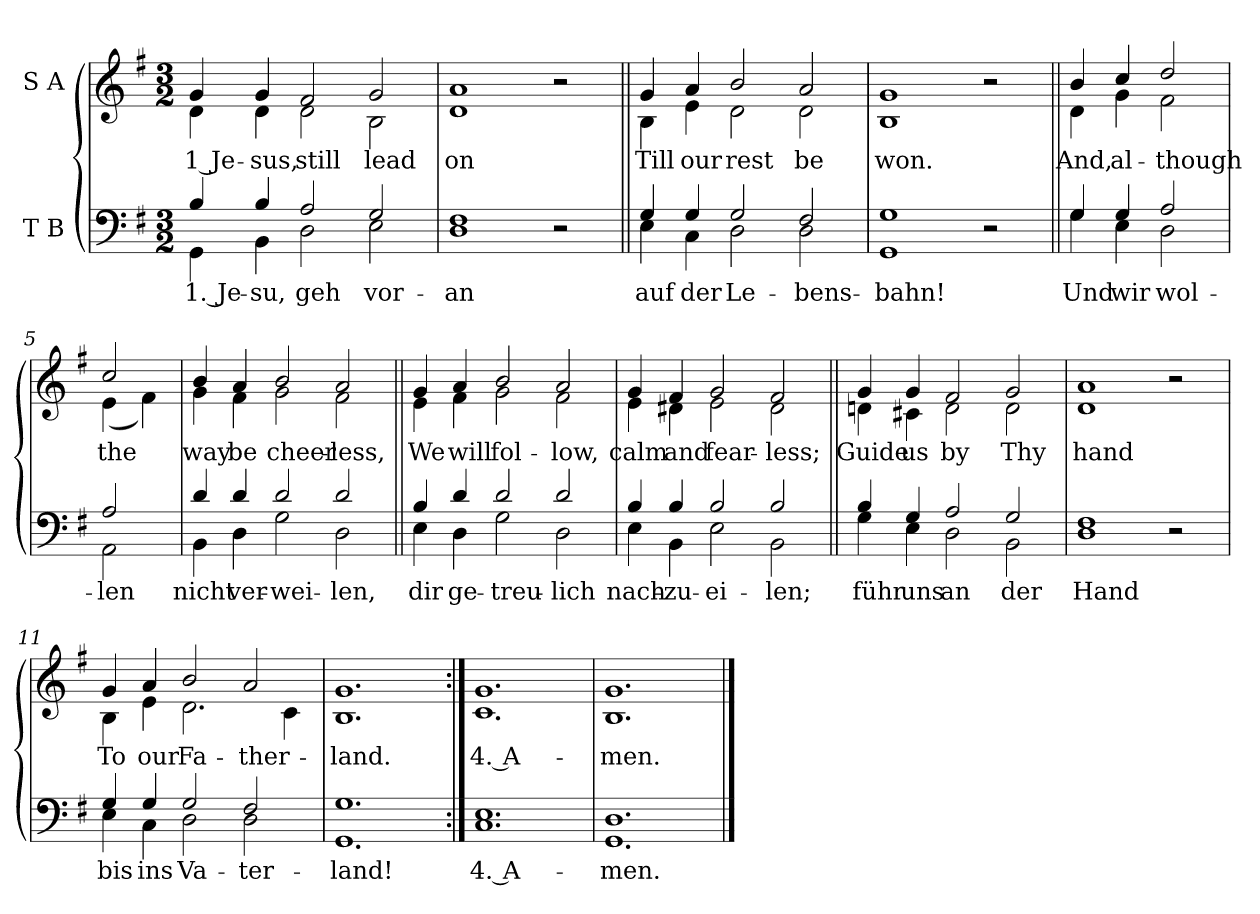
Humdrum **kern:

**kern	**text	**kern	**text
*part2	*part2	*part1	*part1
*staff2	*staff2	*staff1	*staff1
*I"T B	*	*I"S A	*
*clefF4	*	*clefG2	*
*k[f#]	*	*k[f#]	*
*M3/2	*	*M3/2	*
=1	=1	=1	=1
!	!LO:LY:b	!	!LO:LY:b
*^	*	*^	*
4B/	4GG\	1. Je-	4g/	4d\	1 Je-
!	!	!LO:LY:b	!	!	!LO:LY:b
4B/	4BB\	-su,	4g/	4d\	-sus,
!	!	!LO:LY:b	!	!	!LO:LY:b
2A/	2D\	geh	2f#/	2d\	still
!	!	!LO:LY:b	!	!	!LO:LY:b
2G/	2E\	vor-	2g/	2B\	lead
=2	=2	=2	=2	=2	=2
!	!	!LO:LY:b	!	!	!LO:LY:b
1F#	1D	-an	1a	1d	on
2r	2ryy	.	2r	2ryy	.
=3||	=3||	=3||	=3||	=3||	=3||
!	!	!LO:LY:b	!	!	!LO:LY:b
4G/	4E\	auf	4g/	4B\	Till
!	!	!LO:LY:b	!	!	!LO:LY:b
4G/	4C\	der	4a/	4e\	our
!	!	!LO:LY:b	!	!	!LO:LY:b
2G/	2D\	Le-	2b/	2d\	rest
!	!	!LO:LY:b	!	!	!LO:LY:b
2F#/	2D\	-bens-	2a/	2d\	be
=4	=4	=4	=4	=4	=4
!	!	!LO:LY:b	!	!	!LO:LY:b
1G	1GG	-bahn!	1g	1B	won.
2r	2ryy	.	2r	2ryy	.
=5||	=5||	=5||	=5||	=5||	=5||
!	!	!LO:LY:b	!	!	!LO:LY:b
4G/	4G\	Und	4b/	4d\	And,
!	!	!LO:LY:b	!	!	!LO:LY:b
4G/	4E\	wir	4cc/	4g\	al-
!	!	!LO:LY:b	!	!	!LO:LY:b
2A/	2D\	wol-	2dd/	2f#\	-though
!!LO:LB:g=z	!!
=5X1	=5X1	=5X1	=5X1	=5X1	=5X1
!	!	!LO:LY:b	!	!	!LO:LY:b
2A/	2AA\	-len	2cc/	(4e\	the
.	.	.	.	4f#\)	.
=6	=6	=6	=6	=6	=6
!	!	!LO:LY:b	!	!	!LO:LY:b
4d/	4BB\	nicht	4b/	4g\	way
!	!	!LO:LY:b	!	!	!LO:LY:b
4d/	4D\	ver-	4a/	4f#\	be
!	!	!LO:LY:b	!	!	!LO:LY:b
2d/	2G\	-wei-	2b/	2g\	cheer-
!	!	!LO:LY:b	!	!	!LO:LY:b
2d/	2D\	-len,	2a/	2f#\	-less,
=7||	=7||	=7||	=7||	=7||	=7||
!	!	!LO:LY:b	!	!	!LO:LY:b
4B/	4E\	dir	4g/	4e\	We
!	!	!LO:LY:b	!	!	!LO:LY:b
4d/	4D\	ge-	4a/	4f#\	will
!	!	!LO:LY:b	!	!	!LO:LY:b
2d/	2G\	-treu-	2b/	2g\	fol-
!	!	!LO:LY:b	!	!	!LO:LY:b
2d/	2D\	-lich	2a/	2f#\	-low,
=8	=8	=8	=8	=8	=8
!	!	!LO:LY:b	!	!	!LO:LY:b
4B/	4E\	nach-	4g/	4e\	calm
!	!	!LO:LY:b	!	!	!LO:LY:b
4B/	4BB\	-zu-	4f#/	4d#X\	and
!	!	!LO:LY:b	!	!	!LO:LY:b
2B/	2E\	-ei-	2g/	2e\	fear-
!	!	!LO:LY:b	!	!	!LO:LY:b
2B/	2BB\	-len;	2f#/	2d#\	-less;
!!LO:LB:g=z	!!
=9||	=9||	=9||	=9||	=9||	=9||
!	!	!LO:LY:b	!	!	!LO:LY:b
4B/	4G\	führ	4g/	4dn\	Guide
!	!	!LO:LY:b	!	!	!LO:LY:b
4G/	4E\	uns	4g/	4c#X\	us
!	!	!LO:LY:b	!	!	!LO:LY:b
2A/	2D\	an	2f#/	2d\	by
!	!	!LO:LY:b	!	!	!LO:LY:b
2G/	2BB\	der	2g/	2d\	Thy
=10	=10	=10	=10	=10	=10
!	!	!LO:LY:b	!	!	!LO:LY:b
1F#	1D	Hand	1a	1d	hand
2r	2ryy	.	2r	2ryy	.
=11	=11	=11	=11	=11	=11
!	!	!LO:LY:b	!	!	!LO:LY:b
4G/	4E\	bis	4g/	4B\	To
!	!	!LO:LY:b	!	!	!LO:LY:b
4G/	4C\	ins	4a/	4e\	our
!	!	!LO:LY:b	!	!	!LO:LY:b
2G/	2D\	Va-	2b/	2.d\	Fa-
!	!	!LO:LY:b	!	!	!LO:LY:b
2F#/	2D\	-ter-	2a/	.	-ther-
.	.	.	.	4c\	.
=12	=12	=12	=12	=12	=12
!	!	!LO:LY:b	!	!	!LO:LY:b
1.G	1.GG	-land!	1.g	1.B	-land.
=13:|!	=13:|!	=13:|!	=13:|!	=13:|!	=13:|!
!	!	!LO:LY:b	!	!	!LO:LY:b
1.E	1.C	-4. A-	1.g	1.c	-4. A-
=14	=14	=14	=14	=14	=14
!	!	!LO:LY:b	!	!	!LO:LY:b
1.D	1.GG	-men.	1.g	1.B	-men.
*v	*v	*	*	*	*
*	*	*v	*v	*
==	==	==	==
*-	*-	*-	*-
